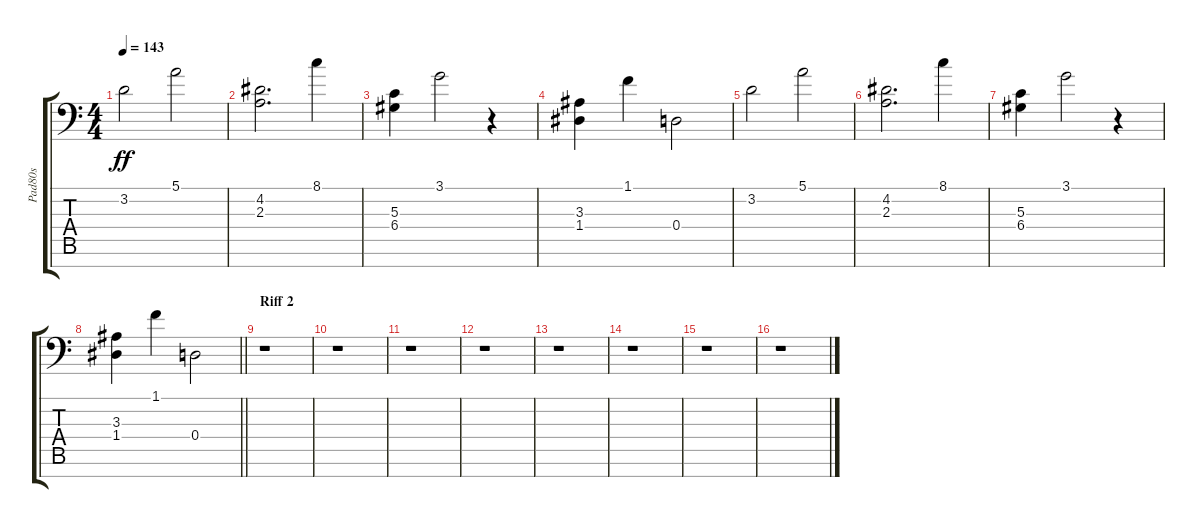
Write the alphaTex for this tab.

\track ("Pad80s" "Pad80s") {instrument pad7halo}
\staff {score tabs}
\tuning (E4 B3 G3 D3 A2 E2 C-1) {hide}
\ts (4 4)
\tempo 143
\clef f4
\ks c
3.2.2{dy ff} 5.1.2 |
(4.2 2.3).2{d} 8.1.4 |
(5.3 6.4).4 3.1.2 r.4 |
(3.3 1.4).4 1.1.4 0.4.2 |
3.2.2 5.1.2 |
(4.2 2.3).2{d} 8.1.4 |
(5.3 6.4).4 3.1.2 r.4 |
\barLineRight lightlight
(3.3 1.4).4 1.1.4 0.4.2 |
\section ("" "Riff 2")
r.1 |
r.1 |
r.1 |
r.1 |
r.1 |
r.1 |
r.1 |
r.1
